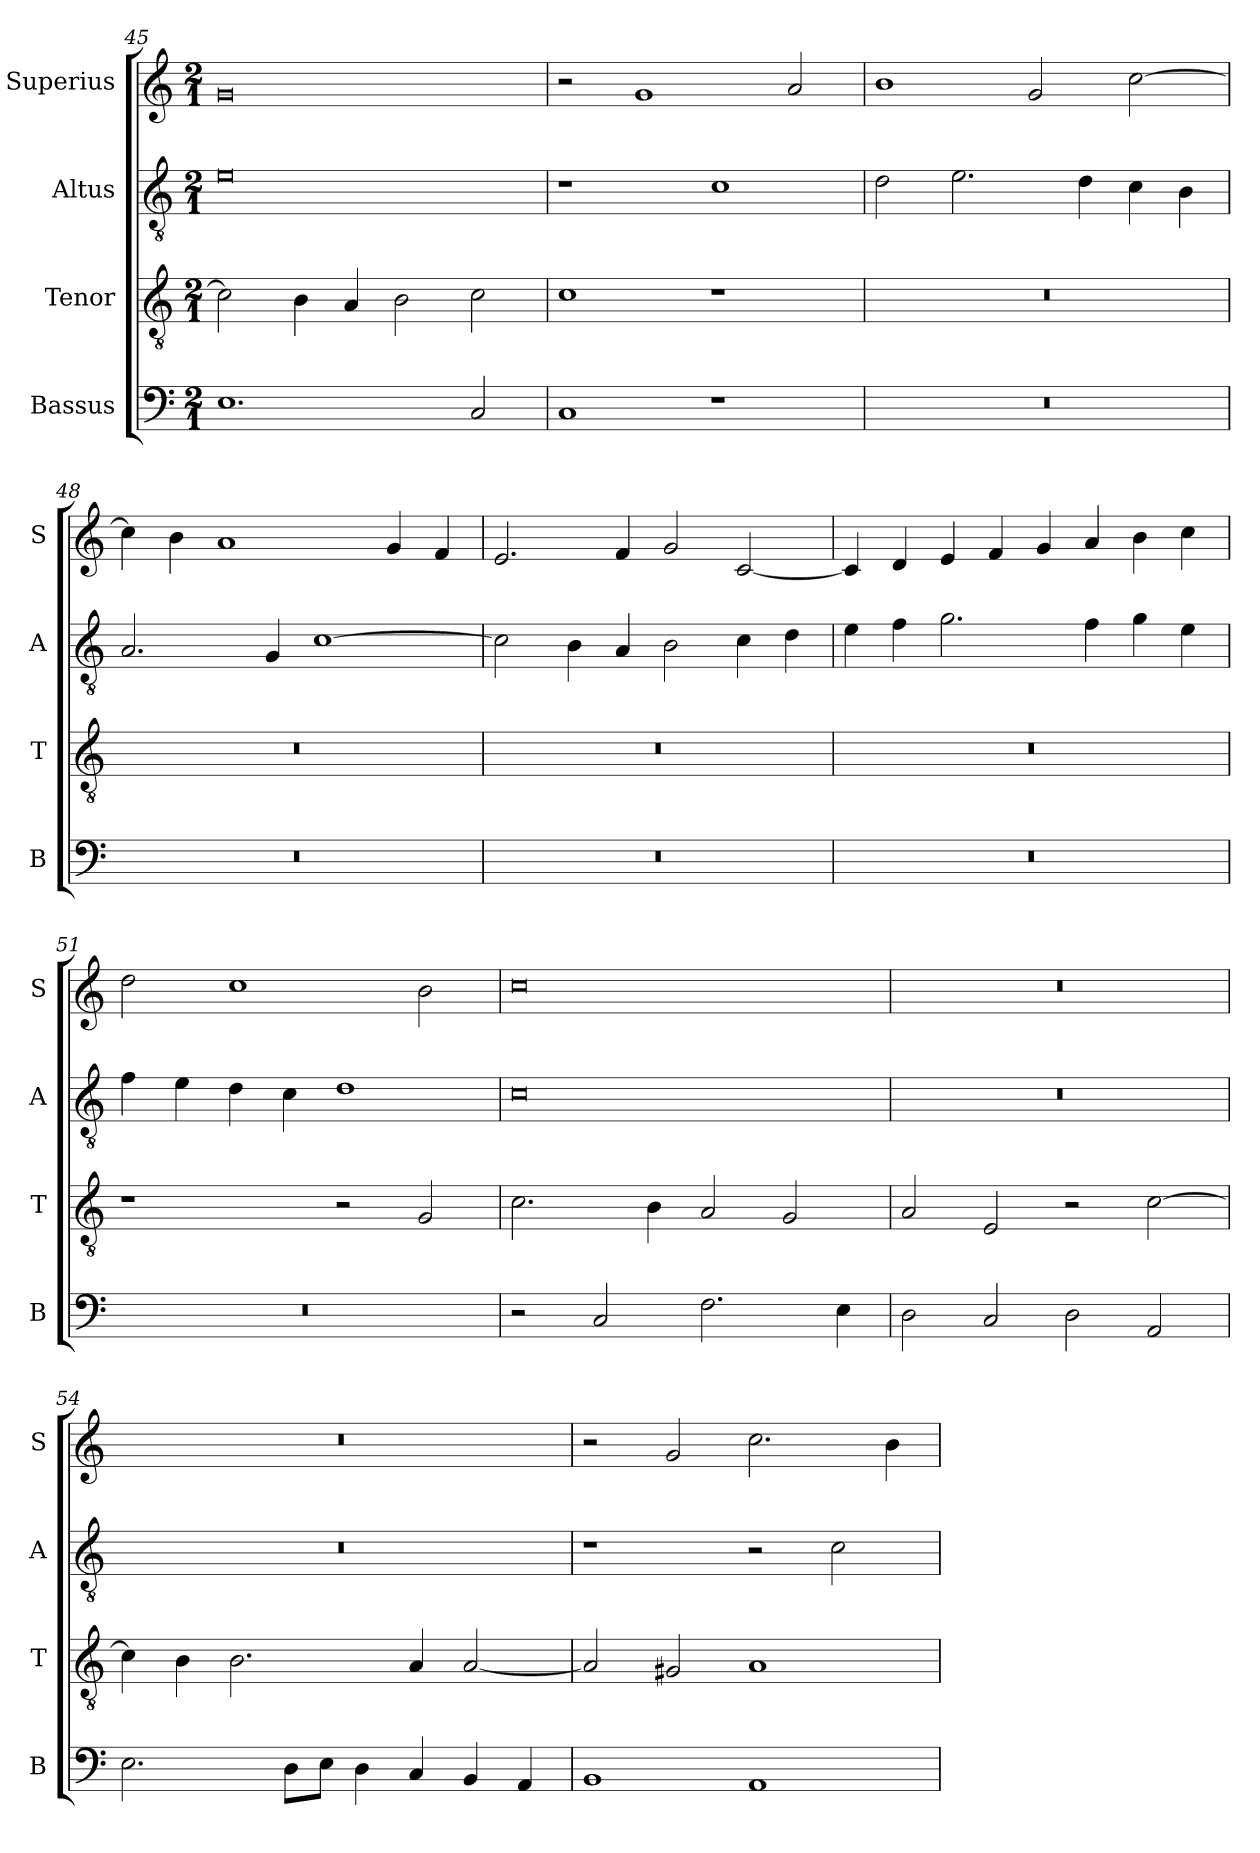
**kern	**kern	**kern	**kern
*part4	*part3	*part2	*part1
*staff4	*staff3	*staff2	*staff1
*I"Bassus	*I"Tenor	*I"Altus	*I"Superius
*I'B	*I'T	*I'A	*I'S
*clefF4	*clefGv2	*clefGv2	*clefG2
*k[]	*k[]	*k[]	*k[]
*M2/1	*M2/1	*M2/1	*M2/1
=45	=45	=45	=45
1.E	2c\]	0e	0g
.	4B\	.	.
.	4A/	.	.
.	2B\	.	.
2C/	2c\	.	.
=46	=46	=46	=46
1C	1c	1r	2r
.	.	.	1g
1r	1r	1c	.
.	.	.	2a/
=47	=47	=47	=47
0r	0r	2d\	1b
.	.	2.e\	.
.	.	.	2g/
.	.	4d\	.
.	.	4c\	[2cc\
.	.	4B\	.
=48	=48	=48	=48
0r	0r	2.A/	4cc\]
.	.	.	4b\
.	.	.	1a
.	.	4G/	.
.	.	[1c	.
.	.	.	4g/
.	.	.	4f/
=49	=49	=49	=49
0r	0r	2c\]	2.e/
.	.	4B\	.
.	.	4A/	4f/
.	.	2B\	2g/
.	.	4c\	[2c/
.	.	4d\	.
=50	=50	=50	=50
0r	0r	4e\	4c/]
.	.	4f\	4d/
.	.	2.g\	4e/
.	.	.	4f/
.	.	.	4g/
.	.	4f\	4a/
.	.	4g\	4b\
.	.	4e\	4cc\
=51	=51	=51	=51
0r	1r	4f\	2dd\
.	.	4e\	.
.	.	4d\	1cc
.	.	4c\	.
.	2r	1d	.
.	2G/	.	2b\
=52	=52	=52	=52
2r	2.c\	0c	0cc
2C/	.	.	.
.	4B\	.	.
2.F\	2A/	.	.
.	2G/	.	.
4E\	.	.	.
=53	=53	=53	=53
2D\	2A/	0r	0r
2C/	2E/	.	.
2D\	2r	.	.
2AA/	[2c\	.	.
=54	=54	=54	=54
2.E\	4c\]	0r	0r
.	4B\	.	.
.	2.B\	.	.
8D\L	.	.	.
8E\J	.	.	.
4D\	.	.	.
4C/	4A/	.	.
4BB/	[2A/	.	.
4AA/	.	.	.
=55	=55	=55	=55
1BB	2A/]	1r	2r
.	2G#X/	.	2g/
1AA	1A	2r	2.cc\
.	.	2c\	.
.	.	.	4b\
=	=	=	=
*-	*-	*-	*-
